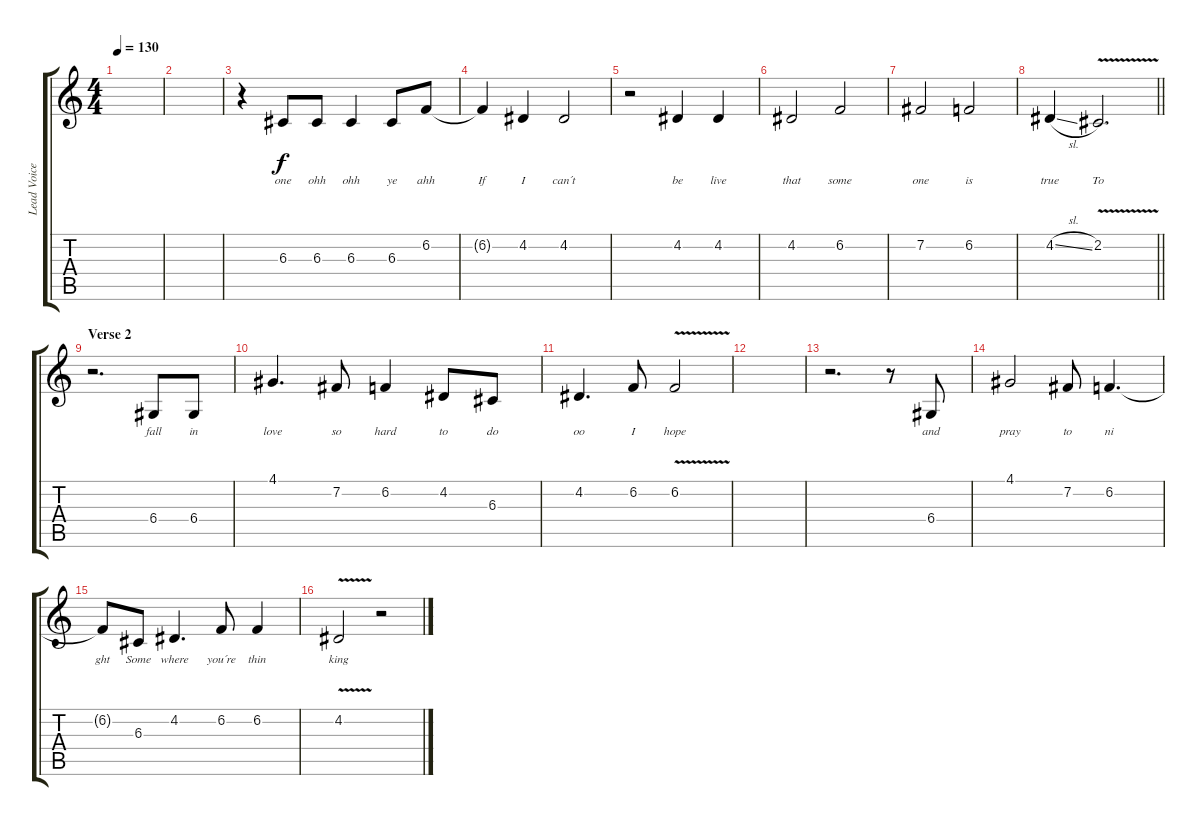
\track ("Lead Voice" "Lead Voice") {instrument flute}
\staff {score tabs}
\tuning (E4 B3 G3 D3 A2 E2) {hide}
\ts (4 4)
\tempo 130
\clef g2
\ks c
|
|
r.4 6.3.8{lyrics (0 "one") lyrics (1 "") lyrics (2 "") lyrics (3 "") lyrics (4 "")} 6.3.8{lyrics (0 "ohh") lyrics (1 "") lyrics (2 "") lyrics (3 "") lyrics (4 "")} 6.3.4{lyrics (0 "ohh") lyrics (1 "") lyrics (2 "") lyrics (3 "") lyrics (4 "")} 6.3.8{lyrics (0 "ye") lyrics (1 "") lyrics (2 "") lyrics (3 "") lyrics (4 "")} 6.2.8{lyrics (0 "ahh") lyrics (1 "") lyrics (2 "") lyrics (3 "") lyrics (4 "")} |
6.2{t}.4{lyrics (0 "If") lyrics (1 "") lyrics (2 "") lyrics (3 "") lyrics (4 "")} 4.2.4{lyrics (0 "I") lyrics (1 "") lyrics (2 "") lyrics (3 "") lyrics (4 "")} 4.2.2{lyrics (0 "can´t") lyrics (1 "") lyrics (2 "") lyrics (3 "") lyrics (4 "")} |
r.2 4.2.4{lyrics (0 "be") lyrics (1 "") lyrics (2 "") lyrics (3 "") lyrics (4 "")} 4.2.4{lyrics (0 "live") lyrics (1 "") lyrics (2 "") lyrics (3 "") lyrics (4 "")} |
4.2.2{lyrics (0 "that") lyrics (1 "") lyrics (2 "") lyrics (3 "") lyrics (4 "")} 6.2.2{lyrics (0 "some") lyrics (1 "") lyrics (2 "") lyrics (3 "") lyrics (4 "")} |
7.2.2{lyrics (0 "one") lyrics (1 "") lyrics (2 "") lyrics (3 "") lyrics (4 "")} 6.2.2{lyrics (0 "is") lyrics (1 "") lyrics (2 "") lyrics (3 "") lyrics (4 "")} |
\barLineRight lightlight
4.2{sl}.4{lyrics (0 "true") lyrics (1 "") lyrics (2 "") lyrics (3 "") lyrics (4 "")} 2.2{v}.2{d lyrics (0 "To") lyrics (1 "") lyrics (2 "") lyrics (3 "") lyrics (4 "")} |
\section ("" "Verse 2")
r.2{d} 6.4.8{lyrics (0 "fall") lyrics (1 "") lyrics (2 "") lyrics (3 "") lyrics (4 "")} 6.4.8{lyrics (0 "in") lyrics (1 "") lyrics (2 "") lyrics (3 "") lyrics (4 "")} |
4.1.4{d lyrics (0 "love") lyrics (1 "") lyrics (2 "") lyrics (3 "") lyrics (4 "")} 7.2.8{lyrics (0 "so") lyrics (1 "") lyrics (2 "") lyrics (3 "") lyrics (4 "")} 6.2.4{lyrics (0 "hard") lyrics (1 "") lyrics (2 "") lyrics (3 "") lyrics (4 "")} 4.2.8{lyrics (0 "to") lyrics (1 "") lyrics (2 "") lyrics (3 "") lyrics (4 "")} 6.3.8{lyrics (0 "do") lyrics (1 "") lyrics (2 "") lyrics (3 "") lyrics (4 "")} |
4.2.4{d lyrics (0 "oo") lyrics (1 "") lyrics (2 "") lyrics (3 "") lyrics (4 "")} 6.2.8{lyrics (0 "I") lyrics (1 "") lyrics (2 "") lyrics (3 "") lyrics (4 "")} 6.2{v}.2{lyrics (0 "hope") lyrics (1 "") lyrics (2 "") lyrics (3 "") lyrics (4 "")} |
|
r.2{d} r.8 6.4.8{lyrics (0 "and") lyrics (1 "") lyrics (2 "") lyrics (3 "") lyrics (4 "")} |
4.1.2{lyrics (0 "pray") lyrics (1 "") lyrics (2 "") lyrics (3 "") lyrics (4 "")} 7.2.8{lyrics (0 "to") lyrics (1 "") lyrics (2 "") lyrics (3 "") lyrics (4 "")} 6.2.4{d lyrics (0 "ni") lyrics (1 "") lyrics (2 "") lyrics (3 "") lyrics (4 "")} |
6.2{t}.8{lyrics (0 "ght") lyrics (1 "") lyrics (2 "") lyrics (3 "") lyrics (4 "")} 6.3.8{lyrics (0 "Some") lyrics (1 "") lyrics (2 "") lyrics (3 "") lyrics (4 "")} 4.2.4{d lyrics (0 "where") lyrics (1 "") lyrics (2 "") lyrics (3 "") lyrics (4 "")} 6.2.8{lyrics (0 "you´re") lyrics (1 "") lyrics (2 "") lyrics (3 "") lyrics (4 "")} 6.2.4{lyrics (0 "thin") lyrics (1 "") lyrics (2 "") lyrics (3 "") lyrics (4 "")} |
4.2{v}.2{lyrics (0 "king") lyrics (1 "") lyrics (2 "") lyrics (3 "") lyrics (4 "")} r.2
